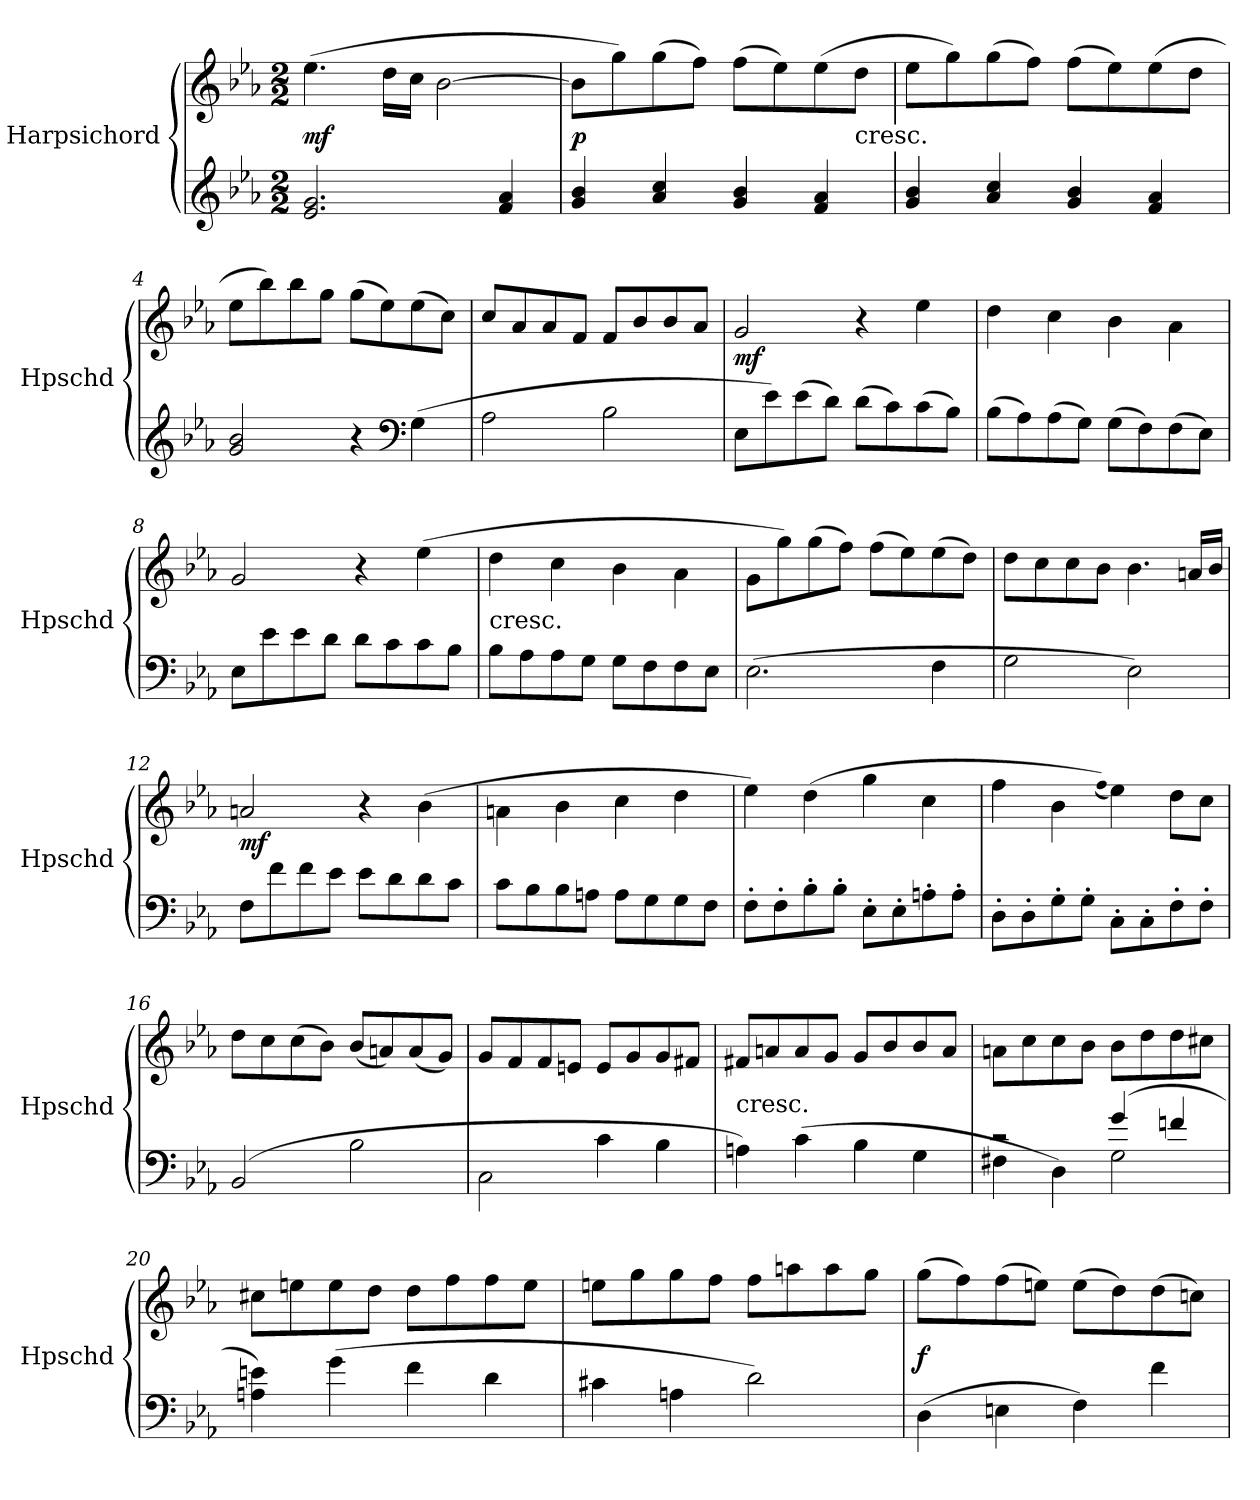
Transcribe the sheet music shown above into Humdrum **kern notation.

**kern	**kern	**dynam
*part1	*part1	*part1
*staff2	*staff1	*staff1/2
*I"Harpsichord	*	*
*I'Hpschd	*	*
*clefG2	*clefG2	*
*k[b-e-a-]	*k[b-e-a-]	*
*E-:	*E-:	*
*M2/2	*M2/2	*
*MM208	*MM208	*
=1	=1	=1
2.e-/ 2.g/	(4.ee-\	mf
.	16dd\LL	.
.	16cc\JJ	.
.	[2b-\	.
4f/ 4a-/	.	.
=2	=2	=2
4g/ 4b-/	8b-\L]	p
.	8gg\)	.
4a-/ 4cc/	(8gg\	.
.	8ff\J)	.
4g/ 4b-/	(8ff\L	.
.	8ee-\)	.
4f/ 4a-/	(8ee-\	.
!	!LO:TX:c:t=cresc.	!
.	8dd\J	.
=3	=3	=3
4g/ 4b-/	8ee-\L	.
.	8gg\)	.
4a-/ 4cc/	(8gg\	.
.	8ff\J)	.
4g/ 4b-/	(8ff\L	.
.	8ee-\)	.
4f/ 4a-/	(8ee-\	.
.	8dd\J	.
=4	=4	=4
2g/ 2b-/	8ee-\L	.
.	8bb-\)	.
.	8bb-\	.
.	8gg\J	.
4r	(8gg\L	.
.	8ee-\)	.
*clefF4	*	*
(4G\	(8ee-\	.
.	8cc\J)	.
=5	=5	=5
2A-\	8cc/L	.
.	8a-/	.
.	8a-/	.
.	8f/J	.
2B-\	8f/L	.
.	8b-/	.
.	8b-/	.
.	8a-/J	.
=6	=6	=6
8E-\L	2g/	mf
8e-\)	.	.
(8e-\	.	.
8d\J)	.	.
(8d\L	4r	.
8c\)	.	.
(8c\	4ee-\	.
8B-\J)	.	.
=7	=7	=7
(8B-\L	4dd\	.
8A-\)	.	.
(8A-\	4cc\	.
8G\J)	.	.
(8G\L	4b-\	.
8F\)	.	.
(8F\	4a-\	.
8E-\J)	.	.
=8	=8	=8
8E-\L	2g/	.
8e-\	.	.
8e-\	.	.
8d\J	.	.
8d\L	4r	.
8c\	.	.
8c\	(4ee-\	.
8B-\J	.	.
=9	=9	=9
!	!LO:TX:c:t=cresc.	!
8B-\L	4dd\	.
8A-\	.	.
8A-\	4cc\	.
8G\J	.	.
8G\L	4b-\	.
8F\	.	.
8F\	4a-\	.
8E-\J	.	.
=10	=10	=10
(2.E-\	8g\L	.
.	8gg\)	.
.	(8gg\	.
.	8ff\J)	.
.	(8ff\L	.
.	8ee-\)	.
4F\	(8ee-\	.
.	8dd\J)	.
=11	=11	=11
2G\	8dd\L	.
.	8cc\	.
.	8cc\	.
.	8b-\J	.
2E-\)	4.b-\	.
.	16an/LL	.
.	16b-/JJ	.
=12	=12	=12
8F\L	2an/	mf
8f\	.	.
8f\	.	.
8e-\J	.	.
8e-\L	4r	.
8d\	.	.
8d\	(4b-\	.
8c\J	.	.
=13	=13	=13
8c\L	4an\	.
8B-\	.	.
8B-\	4b-\	.
8An\J	.	.
8A\L	4cc\	.
8G\	.	.
8G\	4dd\	.
8F\J	.	.
=14	=14	=14
8F'\L	4ee-\)	.
8F'\	.	.
8B-'\	(4dd\	.
8B-'\J	.	.
8E-'\L	4gg\	.
8E-'\	.	.
8An'\	4cc\	.
8A'\J	.	.
=15	=15	=15
8D'\L	4ff\	.
8D'\	.	.
8G'\	4b-\	.
8G'\J	.	.
.	(qff)	.
8C'\L	4ee-\)	.
8C'\	.	.
8F'\	8dd\L	.
8F'\J	8cc\J	.
=16	=16	=16
(2BB-/	8dd\L	.
.	8cc\	.
.	(8cc\	.
.	8b-\J)	.
2B-\	(8b-/L	.
.	8an/)	.
.	(8a/	.
.	8g/J)	.
=17	=17	=17
2C\	8g/L	.
.	8f/	.
.	8f/	.
.	8en/J	.
4c\	8e/L	.
.	8g/	.
4B-\	8g/	.
.	8f#X/J	.
=18	=18	=18
!	!LO:TX:c:t=cresc.	!
4An\)	8f#X/L	.
.	8an/	.
(4c\	8a/	.
.	8g/J	.
4B-\	8g/L	.
.	8b-/	.
4G\	8b-/	.
.	8a/J	.
=19	=19	=19
*^	*	*
2r	4F#X\	8an\L	.
.	.	8cc\	.
.	4D\)	8cc\	.
.	.	8b-\J	.
(4g/	2G\	8b-\L	.
.	.	8dd\	.
4fn/	.	8dd\	.
.	.	8cc#X\J	.
*v	*v	*	*
=20	=20	=20
4An\ 4en\)	8cc#X\L	.
.	8een\	.
(4g\	8ee\	.
.	8dd\J	.
4f\	8dd\L	.
.	8ff\	.
4d\	8ff\	.
.	8ee\J	.
=21	=21	=21
4c#X\	8een\L	.
.	8gg\	.
4An\	8gg\	.
.	8ff\J	.
2d\)	8ff\L	.
.	8aan\	.
.	8aa\	.
.	8gg\J	.
=22	=22	=22
(4D\	(8gg\L	f
.	8ff\)	.
4En\	(8ff\	.
.	8een\J)	.
4F\)	(8ee\L	.
.	8dd\)	.
4f\	(8dd\	.
.	8ccn\J)	.
=	=	=
*-	*-	*-
